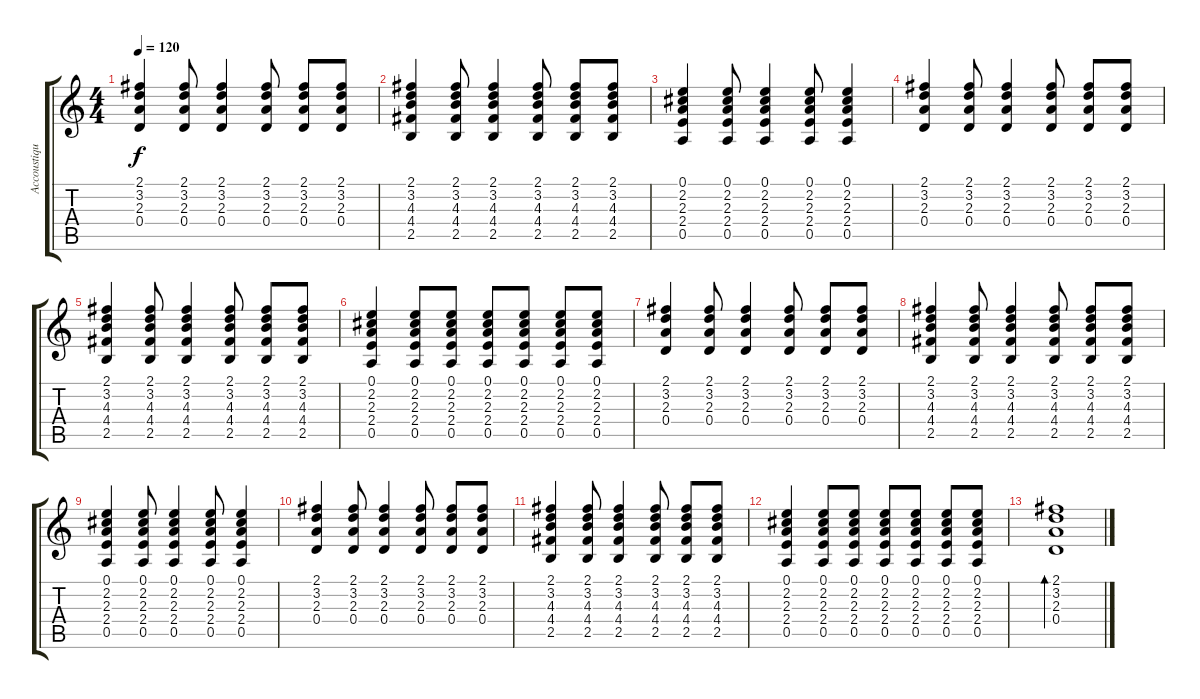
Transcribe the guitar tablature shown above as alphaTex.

\track ("Accoustique" "Accoustiqu") {instrument acousticguitarsteel}
\staff {score tabs}
\tuning (E4 B3 G3 D3 A2 E2) {hide}
\ts (4 4)
\tempo 120
\clef g2
\ks c
(2.1 3.2 2.3 0.4).4{dy f} (2.1 3.2 2.3 0.4).8 (2.1 3.2 2.3 0.4).4 (2.1 3.2 2.3 0.4).8 (2.1 3.2 2.3 0.4).8 (2.1 3.2 2.3 0.4).8 |
(2.1 3.2 4.3 4.4 2.5).4 (2.1 3.2 4.3 4.4 2.5).8 (2.1 3.2 4.3 4.4 2.5).4 (2.1 3.2 4.3 4.4 2.5).8 (2.1 3.2 4.3 4.4 2.5).8 (2.1 3.2 4.3 4.4 2.5).8 |
(0.1 2.2 2.3 2.4 0.5).4 (0.1 2.2 2.3 2.4 0.5).8 (0.1 2.2 2.3 2.4 0.5).4 (0.1 2.2 2.3 2.4 0.5).8 (0.1 2.2 2.3 2.4 0.5).4 |
(2.1 3.2 2.3 0.4).4 (2.1 3.2 2.3 0.4).8 (2.1 3.2 2.3 0.4).4 (2.1 3.2 2.3 0.4).8 (2.1 3.2 2.3 0.4).8 (2.1 3.2 2.3 0.4).8 |
(2.1 3.2 4.3 4.4 2.5).4 (2.1 3.2 4.3 4.4 2.5).8 (2.1 3.2 4.3 4.4 2.5).4 (2.1 3.2 4.3 4.4 2.5).8 (2.1 3.2 4.3 4.4 2.5).8 (2.1 3.2 4.3 4.4 2.5).8 |
(0.1 2.2 2.3 2.4 0.5).4 (0.1 2.2 2.3 2.4 0.5).8 (0.1 2.2 2.3 2.4 0.5).8 (0.1 2.2 2.3 2.4 0.5).8 (0.1 2.2 2.3 2.4 0.5).8 (0.1 2.2 2.3 2.4 0.5).8 (0.1 2.2 2.3 2.4 0.5).8 |
(2.1 3.2 2.3 0.4).4 (2.1 3.2 2.3 0.4).8 (2.1 3.2 2.3 0.4).4 (2.1 3.2 2.3 0.4).8 (2.1 3.2 2.3 0.4).8 (2.1 3.2 2.3 0.4).8 |
(2.1 3.2 4.3 4.4 2.5).4 (2.1 3.2 4.3 4.4 2.5).8 (2.1 3.2 4.3 4.4 2.5).4 (2.1 3.2 4.3 4.4 2.5).8 (2.1 3.2 4.3 4.4 2.5).8 (2.1 3.2 4.3 4.4 2.5).8 |
(0.1 2.2 2.3 2.4 0.5).4 (0.1 2.2 2.3 2.4 0.5).8 (0.1 2.2 2.3 2.4 0.5).4 (0.1 2.2 2.3 2.4 0.5).8 (0.1 2.2 2.3 2.4 0.5).4 |
(2.1 3.2 2.3 0.4).4 (2.1 3.2 2.3 0.4).8 (2.1 3.2 2.3 0.4).4 (2.1 3.2 2.3 0.4).8 (2.1 3.2 2.3 0.4).8 (2.1 3.2 2.3 0.4).8 |
(2.1 3.2 4.3 4.4 2.5).4 (2.1 3.2 4.3 4.4 2.5).8 (2.1 3.2 4.3 4.4 2.5).4 (2.1 3.2 4.3 4.4 2.5).8 (2.1 3.2 4.3 4.4 2.5).8 (2.1 3.2 4.3 4.4 2.5).8 |
(0.1 2.2 2.3 2.4 0.5).4 (0.1 2.2 2.3 2.4 0.5).8 (0.1 2.2 2.3 2.4 0.5).8 (0.1 2.2 2.3 2.4 0.5).8 (0.1 2.2 2.3 2.4 0.5).8 (0.1 2.2 2.3 2.4 0.5).8 (0.1 2.2 2.3 2.4 0.5).8 |
(2.1 3.2 2.3 0.4).1{bd 480}
